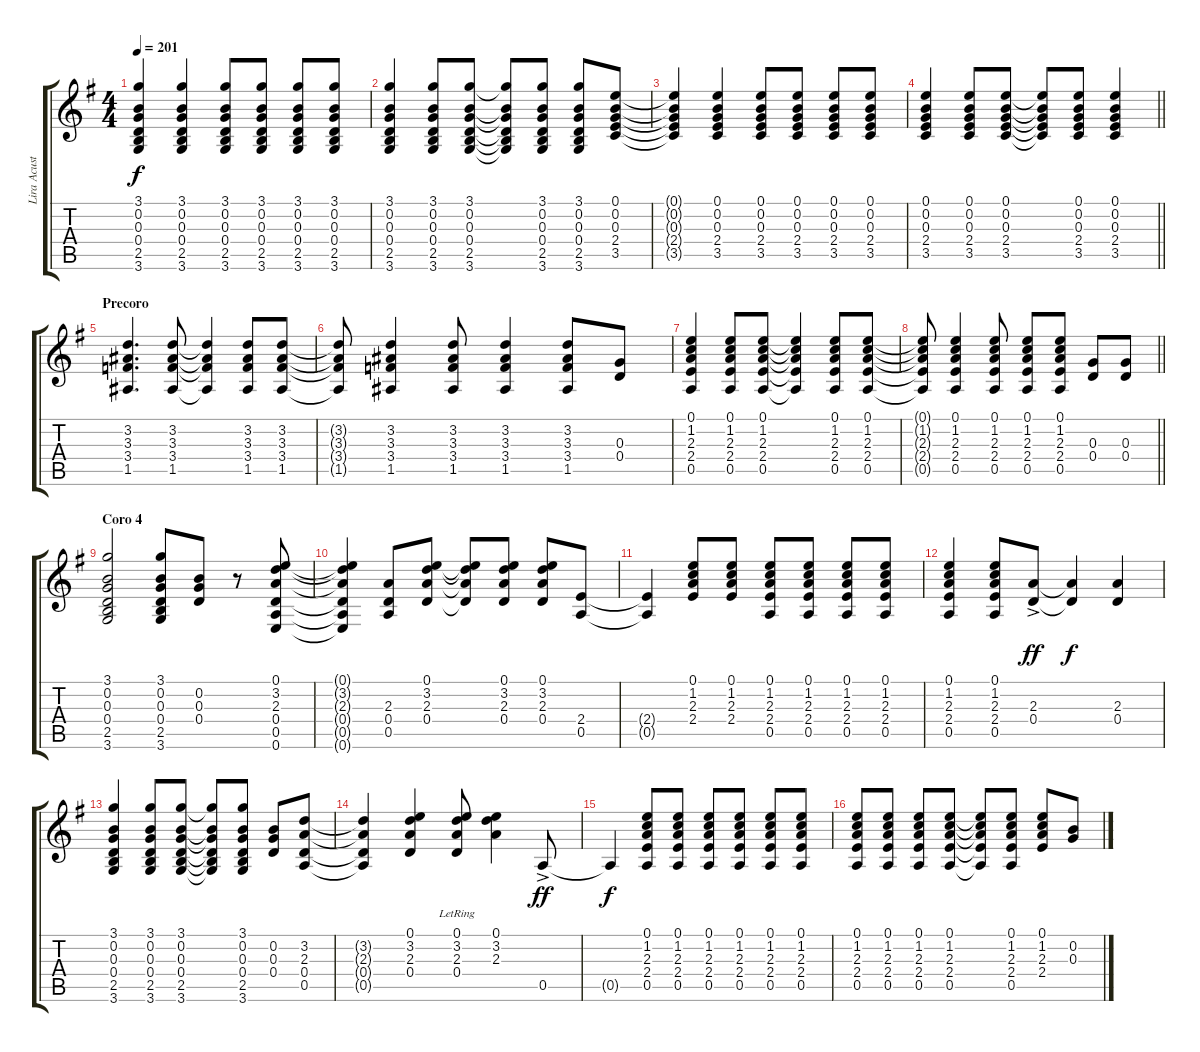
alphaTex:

\track ("Lira Acustica" "Lira Acust") {instrument acousticguitarsteel}
\staff {score tabs}
\tuning (E4 B3 G3 D3 A2 E2) {hide}
\ts (4 4)
\tempo 201
\clef g2
\ks g
(3.1 0.2 0.3 0.4 2.5 3.6).4{dy f} (3.1 0.2 0.3 0.4 2.5 3.6).4 (3.1 0.2 0.3 0.4 2.5 3.6).8 (3.1 0.2 0.3 0.4 2.5 3.6).8 (3.1 0.2 0.3 0.4 2.5 3.6).8 (3.1 0.2 0.3 0.4 2.5 3.6).8 |
(3.1 0.2 0.3 0.4 2.5 3.6).4 (3.1 0.2 0.3 0.4 2.5 3.6).8 (3.1 0.2 0.3 0.4 2.5 3.6).8 (3.1{t} 0.2{t} 0.3{t} 0.4{t} 2.5{t} 3.6{t}).8 (3.1 0.2 0.3 0.4 2.5 3.6).8 (3.1 0.2 0.3 0.4 2.5 3.6).8 (0.1 0.2 0.3 2.4 3.5).8 |
(0.1{t} 0.2{t} 0.3{t} 2.4{t} 3.5{t}).4 (0.1 0.2 0.3 2.4 3.5).4 (0.1 0.2 0.3 2.4 3.5).8 (0.1 0.2 0.3 2.4 3.5).8 (0.1 0.2 0.3 2.4 3.5).8 (0.1 0.2 0.3 2.4 3.5).8 |
\barLineRight lightlight
(0.1 0.2 0.3 2.4 3.5).4 (0.1 0.2 0.3 2.4 3.5).8 (0.1 0.2 0.3 2.4 3.5).8 (0.1{t} 0.2{t} 0.3{t} 2.4{t} 3.5{t}).8 (0.1 0.2 0.3 2.4 3.5).8 (0.1 0.2 0.3 2.4 3.5).4 |
\section ("" "Precoro")
(3.2 3.3 3.4 1.5).4{d} (3.2 3.3 3.4 1.5).8 (3.2{t} 3.3{t} 3.4{t} 1.5{t}).4 (3.2 3.3 3.4 1.5).8 (3.2 3.3 3.4 1.5).8 |
(3.2{t} 3.3{t} 3.4{t} 1.5{t}).8 (3.2 3.3 3.4 1.5).4 (3.2 3.3 3.4 1.5).8 (3.2 3.3 3.4 1.5).4 (3.2 3.3 3.4 1.5).8 (0.3 0.4).8 |
(0.1 1.2 2.3 2.4 0.5).4 (0.1 1.2 2.3 2.4 0.5).8 (0.1 1.2 2.3 2.4 0.5).8 (0.1{t} 1.2{t} 2.3{t} 2.4{t} 0.5{t}).4 (0.1 1.2 2.3 2.4 0.5).8 (0.1 1.2 2.3 2.4 0.5).8 |
\barLineRight lightlight
(0.1{t} 1.2{t} 2.3{t} 2.4{t} 0.5{t}).8 (0.1 1.2 2.3 2.4 0.5).4 (0.1 1.2 2.3 2.4 0.5).8 (0.1 1.2 2.3 2.4 0.5).8 (0.1 1.2 2.3 2.4 0.5).8 (0.3 0.4).8 (0.3 0.4).8 |
\section ("" "Coro 4")
(3.1 0.2 0.3 0.4 2.5 3.6).2 (3.1 0.2 0.3 0.4 2.5 3.6).8 (0.2 0.3 0.4).8 r.8 (0.1 3.2 2.3 0.4 0.5 0.6).8 |
(0.1{t} 3.2{t} 2.3{t} 0.4{t} 0.5{t} 0.6{t}).4 (2.3 0.4 0.5).8 (0.1 3.2 2.3 0.4).8 (0.1{t} 3.2{t} 2.3{t} 0.4{t}).8 (0.1 3.2 2.3 0.4).8 (0.1 3.2 2.3 0.4).8 (2.4 0.5).8 |
(2.4{t} 0.5{t}).4 (0.1 1.2 2.3 2.4).8 (0.1 1.2 2.3 2.4).8 (0.1 1.2 2.3 2.4 0.5).8 (0.1 1.2 2.3 2.4 0.5).8 (0.1 1.2 2.3 2.4 0.5).8 (0.1 1.2 2.3 2.4 0.5).8 |
(0.1 1.2 2.3 2.4 0.5).4 (0.1 1.2 2.3 2.4 0.5).8 (2.3{ac} 0.4{ac}).8{dy ff} (2.3{t} 0.4{t}).4{dy f} (2.3 0.4).4 |
(3.1 0.2 0.3 0.4 2.5 3.6).4 (3.1 0.2 0.3 0.4 2.5 3.6).8 (3.1 0.2 0.3 0.4 2.5 3.6).8 (3.1{t} 0.2{t} 0.3{t} 0.4{t} 2.5{t} 3.6{t}).8 (3.1 0.2 0.3 0.4 2.5 3.6).8 (0.2 0.3 0.4).8 (3.2 2.3 0.4 0.5).8 |
(3.2{t} 2.3{t} 0.4{t} 0.5{t}).4 (0.1 3.2 2.3 0.4).4 (0.1{lr} 3.2{lr} 2.3{lr} 0.4{lr}).8 (0.1 3.2 2.3).4 0.5{ac}.8{dy ff} |
0.5{t}.4{dy f} (0.1 1.2 2.3 2.4 0.5).8 (0.1 1.2 2.3 2.4 0.5).8 (0.1 1.2 2.3 2.4 0.5).8 (0.1 1.2 2.3 2.4 0.5).8 (0.1 1.2 2.3 2.4 0.5).8 (0.1 1.2 2.3 2.4 0.5).8 |
(0.1 1.2 2.3 2.4 0.5).8 (0.1 1.2 2.3 2.4 0.5).8 (0.1 1.2 2.3 2.4 0.5).8 (0.1 1.2 2.3 2.4 0.5).8 (0.1{t} 1.2{t} 2.3{t} 2.4{t} 0.5{t}).8 (0.1 1.2 2.3 2.4 0.5).8 (0.1 1.2 2.3 2.4).8 (0.2 0.3).8
